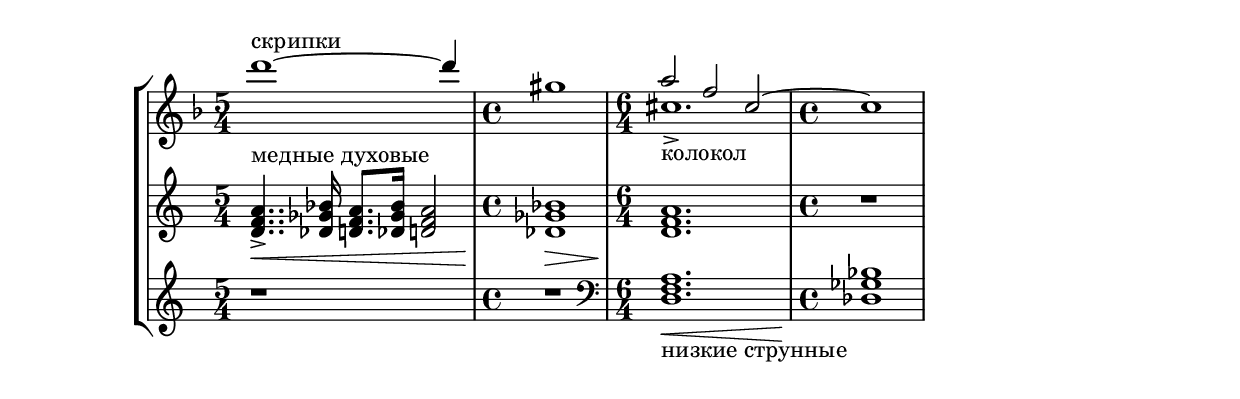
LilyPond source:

\version "2.18.2"
\header {
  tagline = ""  % removed
}
% \include "lilypond-book-preamble.ly"


global = {
\key g \major
  \time 2/4
}



\parallelMusic #'(
voiceA
voiceB
voiceC
voiceD
) 
% rhMusic
% lhMusic

{
  %--------------------bar1 

  \key d \minor \time 5/4
  d''1~^"скрипки" d4 |
  s1 s4 |
  <d f a>4..->^"медные духовые"\< <des ges bes>16 <d f a>8. <des ges bes>16 <d f a>2 |
  r1 s4 |
  %--------------------bar2 

  \time 4/4
  gis,1 |
  s1 |
  <des ges bes>1\!\> |
  r1 |
  %--------------------bar3 

  \time 6/4
  a2 f cis~ |
  cis'1.->_"колокол" |
  <d f a>1.\!|
  \clef "bass" <d f a>1.\<_"низкие струнные" |
  %--------------------bar4 

  \time 4/4
  cis1 |
  s1 |
  r1 |
  <des ges bes>1\! |



 }



\new StaffGroup <<
% \new Staff 
%   \with {instrumentName = #"Струнные "} 
%   << \relative c'' { \voiceA } \\ \relative c' { \voiceB } >>
  \new Staff 
    %\with {instrumentName = #"Фортепиано "} 
    <<  \relative c' { \voiceA } \\ \relative c' { \voiceB } >>
  \new Staff
  \relative c' { \voiceC }
  \new Staff
  \relative c { \voiceD }
% \new Staff 
%   \with {instrumentName = #"Электрогитара "} 
%   \relative c {\clef bass  \voiceD }
%  \new PianoStaff <<
%    \new Staff \rhMusic
%    \new Staff \lhMusic
%    >>
>>
